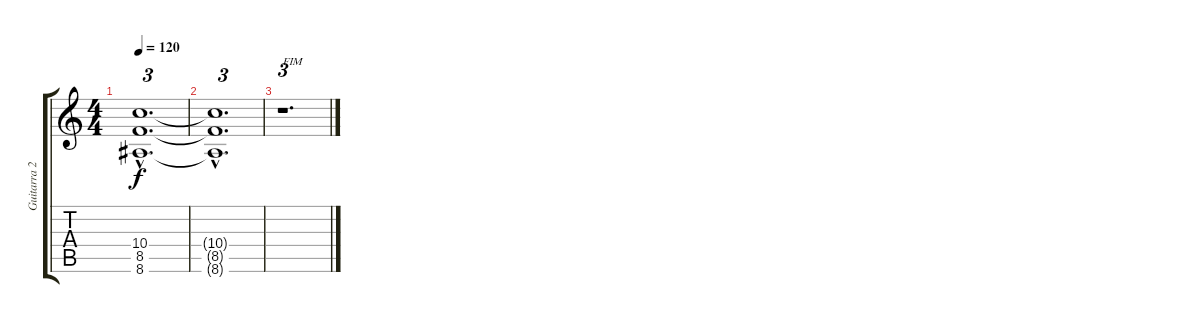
\track ("Guitarra 2" "Guitarra 2") {instrument distortionguitar}
\staff {score tabs}
\tuning (E4 B3 G3 D3 A2 D2) {hide}
\ts (4 4)
\tempo 120
\clef g2
\ks c
(10.4{hac t} 8.5{hac t} 8.6{hac t}).1{d tu (3 2) dy f volume 1} |
(10.4{hac t} 8.5{hac t} 8.6{hac t}).1{d tu (3 2) volume 0} |
r.1{d tu (3 2) txt "FIM"}
